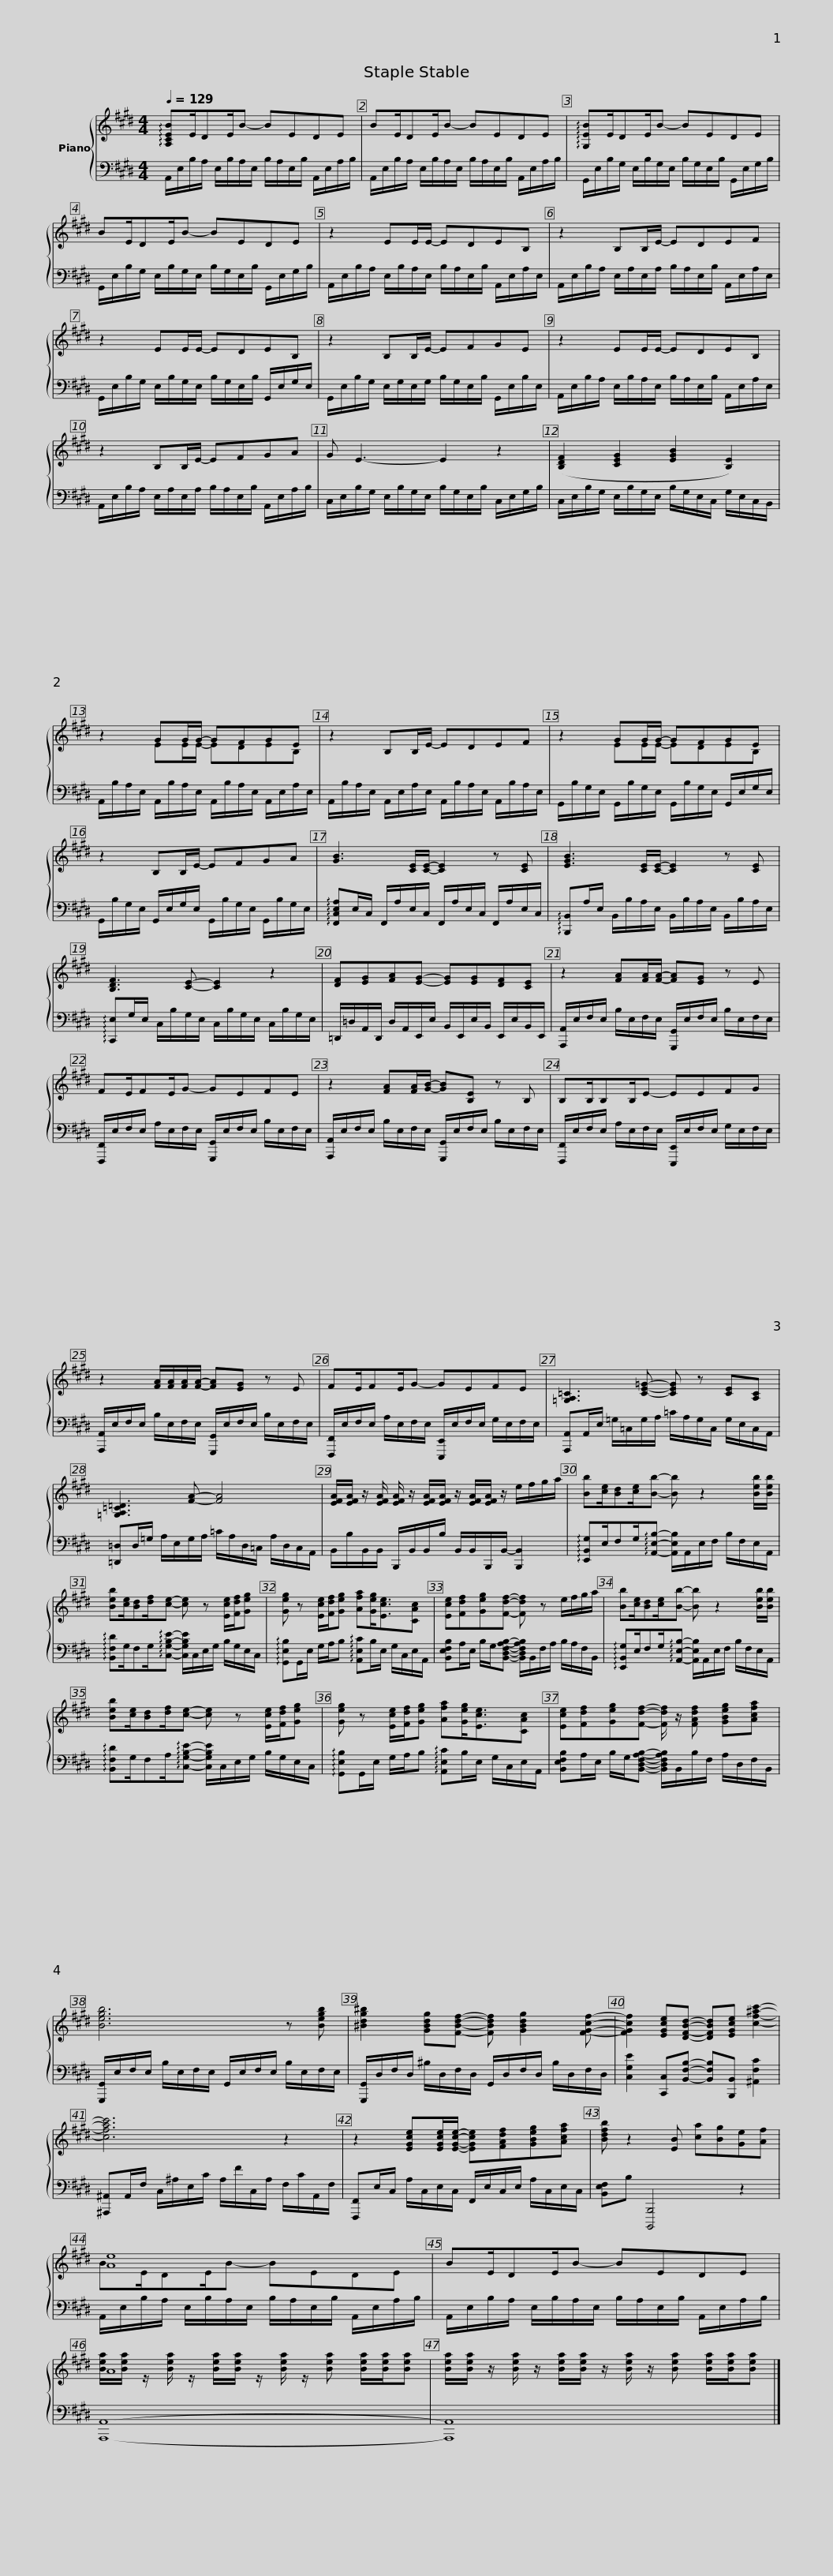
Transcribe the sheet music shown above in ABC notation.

X:1
%%score { ( 1 3 ) | 2 }
L:1/8
Q:1/4=129
M:4/4
I:linebreak $
K:E
V:1 treble
V:3 treble
V:2 bass
V:1
 !arpeggio![A,CEB]E/DE/B- BEDE | BE/DE/B- BEDE | !arpeggio![G,EB]E/DE/B- BEDE |$ BE/DE/B- BEDE | z2 EE/E/- EDEB, | %5
 z2 B,B,/E/- EDEF |$ z2 EE/E/- EDEB, | z2 B,B,/E/- EFGE | z2 EE/E/- EDEB, |$ z2 B,B,/E/- EFGA | %10
 G E3- E2 z2 | ([B,DF]2 [CEG]2 [EGB]2 [B,E]2) |$ z2 GG/G/- GFGE | z2 B,B,/E/- EDEF | z2 GG/G/- GFGE |$ %15
 z2 B,B,/E/- EFGA | [GB]3 [CE]/[CE]/- [CE]2 z [CE] | [EGB]3 [CE]/[CE]/- [CE]2 z [CE] |$ [B,DF]3 [CE]- [CE]2 z2 | [DF][EG][FA][EG]- [EG][EG][DF][CE] | %20
 z2 [FA][FA]/[FA]/- [FA][EG] z E |$ FE/FE/G- GEFE | z2 [FA][FA]/[GB]/- [GB][B,E] z B, | B,B,/B,B,/E- EEFG |$ z2 [FA]/[FA]/[FA]/[FA]/- [FA][EG] z E | %25
 FE/FE/G- GEFE | [=G,A,=C]3 [CE=G]- [CEG] z [CE][A,C] |$ [=G,A,=C=D]3 [FA]- [FA]4 | [EFA]/[EFA]/ z/ [EFA]/ [EFA]/ z/ [EFA]/[EFA]/ z/ [EFA]/[EFA]/ z/ e/f/g/a/ |$ [Bb][ce]/[Bd][ce]/[Bb]- [Bb] z2 [Beb]/[Beb]/ | %30
 [Beb][ce]/[Bd][df]/[ce]- [ce] z [Ece]/[Fdf]/[Geg] | [Geg] z [Ece]/[Fdf]/[Geg] [Afa][Geg]<[Ece][CAc] |$ [Ece][Fdf][Geg][Fdf]- [Fdf] z e/f/g/a/ | [Bb][ce]/[Bd][ce]/[Bb]- [Bb] z2 [Beb]/[Beb]/ | [Beb][ce]/[Bd][df]/[ce]- [ce] z [Ece]/[Fdf]/[Geg] |$ %35
 [Geg] z [Ece]/[Fdf]/[Geg] [Afa][Geg]<[Ece][CAc] | [Ece][Fdf][Geg][Fdf]- [Fdf]/ z/ [FAdf] [GBeg][Acfa] | [Begb]6 z [Begb] |$ [^Bdg^b]2 [GBdg][FBdf]- [FBdf] [GBdg]2 [FGcf]- | [FGcf]2 [EGce][DFBd]- [DFBd][EGce] [cf^ac']2- | %40
 [cfac']6 z2 |$ z2 [EGce][EGce]/[EGce]/- [EGce][FAdf][GBeg][Acfa] | [Bdfb] z2 [EB] [ca][Bg][Ge][Af] | [Ae]8 |$ BE/DE/B- BEDE | %45
 A8 | [Bea]/[Bea]/ z/ [Bea]/ z/ [Bea]/[Bea]/ z/ [Bea]/ z/ [Bea] [Bea]/[Bea]/[Bea] |] %47
V:2
 A,,/E,/B,/A,/ E,/B,/A,/E,/ B,/A,/E,/B,/ A,,/E,/A,/B,/ | A,,/E,/B,/A,/ E,/B,/A,/E,/ B,/A,/E,/B,/ A,,/E,/A,/B,/ | G,,/E,/B,/G,/ E,/B,/G,/E,/ B,/G,/E,/B,/ G,,/E,/G,/B,/ |$ G,,/E,/B,/G,/ E,/B,/G,/E,/ B,/G,/E,/B,/ G,,/E,/G,/B,/ | A,,/E,/B,/A,/ E,/B,/A,/E,/ B,/A,/E,/B,/ A,,/E,/A,/E,/ | %5
 A,,/E,/B,/A,/ E,/A,/E,/A,/ B,/A,/E,/B,/ A,,/E,/A,/E,/ |$ G,,/E,/B,/G,/ E,/B,/G,/E,/ B,/G,/E,/B,/ G,,/E,/G,/E,/ | G,,/E,/B,/G,/ E,/G,/E,/G,/ B,/G,/E,/B,/ G,,/E,/B,/E,/ | A,,/E,/B,/A,/ E,/B,/A,/E,/ B,/A,/E,/B,/ A,,/E,/A,/E,/ |$ A,,/E,/B,/A,/ E,/A,/E,/A,/ B,/A,/E,/B,/ A,,/E,/A,/B,/ | %10
 C,/E,/B,/G,/ E,/B,/G,/E,/ B,/G,/E,/B,/ C,/E,/G,/B,/ | C,/E,/B,/G,/ E,/B,/G,/E,/ B,/G,/E,/C,/ G,/E,/C,/B,,/ |$ A,,/B,/A,/E,/ A,,/B,/A,/E,/ A,,/B,/A,/E,/ A,,/E,/A,/E,/ | A,,/B,/A,/E,/ A,,/E,/A,/E,/ A,,/B,/A,/E,/ A,,/B,/A,/E,/ | G,,/B,/G,/E,/ G,,/B,/G,/E,/ G,,/B,/G,/E,/ G,,/E,/G,/E,/ |$ %15
 G,,/B,/G,/E,/ G,,/E,/G,/E,/ G,,/B,/G,/E,/ G,,/B,/G,/E,/ | !arpeggio![F,,C,E,A,]E,/C,/ F,,/A,/E,/C,/ F,,/A,/E,/C,/ F,,/A,/E,/C,/ | !arpeggio![B,,,B,,]A,/E,/ B,,/B,/A,/E,/ B,,/B,/A,/E,/ B,,/B,/A,/E,/ |$ !arpeggio![C,,E,]G,/E,/ C,/B,/G,/E,/ C,/B,/G,/E,/ C,/B,/G,/E,/ | =D,,/=D,/A,,/D,,/ D,/A,,/E,,/E,/ B,,/E,,/E,/B,,/ E,,/E,/B,,/E,,/ | %20
 [A,,,A,,]/E,/F,/E,/ B,/E,/F,/E,/ [G,,,G,,]/E,/F,/E,/ B,/E,/F,/E,/ |$ [F,,,F,,]/E,/F,/E,/ A,/E,/F,/E,/ [G,,,G,,]/E,/F,/E,/ B,/E,/F,/E,/ | [A,,,A,,]/E,/F,/E,/ B,/E,/F,/E,/ [G,,,G,,]/E,/F,/E,/ B,/E,/F,/E,/ | [F,,,F,,]/E,/F,/E,/ A,/E,/F,/E,/ [E,,,E,,]/E,/F,/E,/ G,/E,/F,/E,/ |$ [A,,,A,,]/E,/F,/E,/ B,/E,/F,/E,/ [G,,,G,,]/E,/F,/E,/ B,/E,/F,/E,/ | %25
 [F,,,F,,]/E,/F,/E,/ A,/E,/F,/E,/ [E,,,E,,]/E,/F,/E,/ G,/E,/F,/E,/ | [A,,,A,,]A,,/E,/ =G,/=C,/G,/A,/ =C/A,/G,/C,/ G,/E,/C,/A,,/ |$ [=D,,=D,]D,/=G,/ A,/E,/G,/A,/ =C/A,/D,/=C,/ A,/D,/C,/A,,/ | B,,/B,/B,,/B,,/ B,,,/B,,/B,,/B,/ B,,/B,,/B,,,/B,,/- [B,,,B,,]2 |$ !arpeggio![E,,B,,G,]E,/F,G,/!arpeggio![A,,E,B,]- [A,,E,B,]/A,,/E,/F,/ B,/F,/E,/A,,/ | %30
 !arpeggio![B,,F,D]G,/F,G,/!arpeggio![C,G,B,E]- [C,G,B,E]/C,/E,/G,/ B,/G,/E,/C,/ | !arpeggio![G,,E,B,]G,,/E,/ G,/A,/B, !arpeggio![A,,E,C]B,/E,/ G,/C,/E,/A,,/ |$ [B,,E,F,B,]A,/E,/ B,/G,/[B,,D,F,A,B,]- [B,,D,F,A,B,]/B,,/F,/A,/ B,/A,/F,/B,,/ | !arpeggio![E,,B,,G,]E,/F,G,/!arpeggio![A,,E,B,]- [A,,E,B,]/A,,/E,/F,/ B,/F,/E,/A,,/ | !arpeggio![B,,F,D]G,/F,A,/!arpeggio![C,G,B,E]- [C,G,B,E]/C,/E,/G,/ B,/G,/E,/C,/ |$ %35
 !arpeggio![G,,E,B,]G,,/E,/ G,/A,/B, !arpeggio![A,,E,C]B,/E,/ G,/C,/E,/A,,/ | [B,,E,F,B,]A,/E,/ B,/G,/[B,,D,F,A,B,]- [B,,D,F,A,B,]/B,,/B,/F,/ A,/D,/F,/B,,/ | [G,,,G,,]/E,/F,/E,/ B,/E,/F,/E,/ G,,/E,/F,/E,/ B,/E,/F,/E,/ |$ [G,,,G,,]/D,/F,/D,/ ^B,/D,/F,/D,/ G,,/D,/F,/D,/ B,/D,/F,/D,/ | [C,G,E]2 [C,,C,][B,,F,B,]- [B,,F,B,][B,,,B,,] [^A,,F,C]2 | %40
 [^A,,,^A,,]A,,/F,/ C,/^A,/E,/C/ A,/F/C,/A,/ F,/C/A,,/F,/ |$ [F,,,F,,]E,/C,/ A,/C,/E,/C,/ F,,/E,/C,/E,/ A,/C,/E,/C,/ | [B,,E,F,]B, [B,,,,B,,,]4 z2 | A,,/E,/B,/A,/ E,/B,/A,/E,/ B,/A,/E,/B,/ A,,/E,/A,/B,/ |$ A,,/E,/B,/A,/ E,/B,/A,/E,/ B,/A,/E,/B,/ A,,/E,/A,/B,/ | %45
 [A,,,A,,]8- | [A,,,A,,]8 |] %47
V:3
 x8 | x8 | x8 |$ x8 | x8 | %5
 x8 |$ x8 | x8 | x8 |$ x8 | %10
 x8 | x8 |$ z2 EE/E/- EDEB, | x8 | z2 EE/E/- EDEB, |$ %15
 x8 | x8 | x8 |$ x8 | x8 | %20
 x8 |$ x8 | x8 | x8 |$ x8 | %25
 x8 | x8 |$ x8 | x8 |$ x8 | %30
 x8 | x8 |$ x8 | x8 | x8 |$ %35
 x8 | x8 | x8 |$ x8 | x8 | %40
 x8 |$ x8 | x8 | BE/DE/B- BEDE |$ x8 | %45
 [Bea]/[Bea]/ z/ [Bea]/ z/ [Bea]/[Bea]/ z/ [Bea]/ z/ [Bea] [Bea]/[Bea]/[Bea] | x8 |] %47
